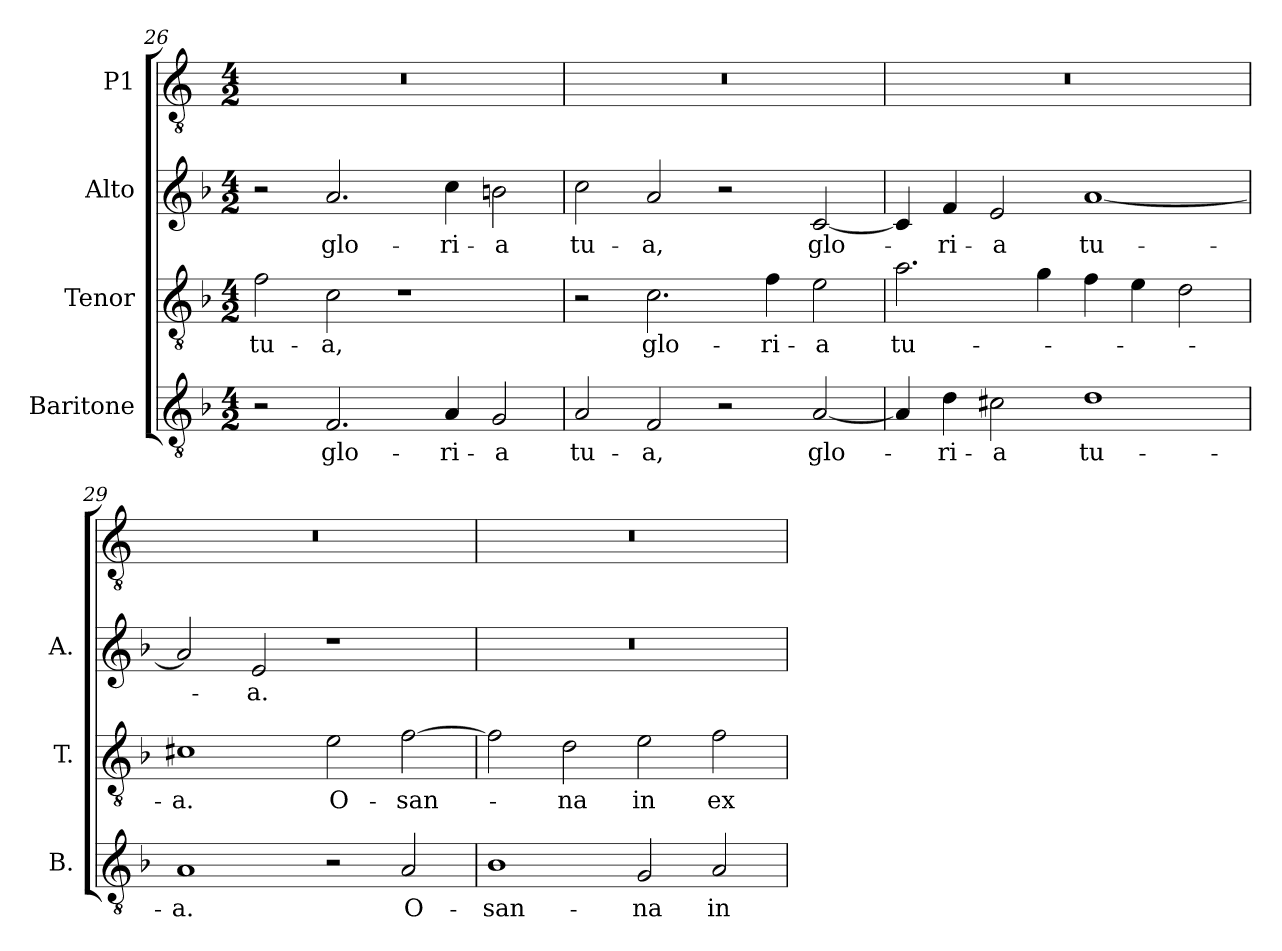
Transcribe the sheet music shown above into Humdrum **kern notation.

**kern	**text	**kern	**text	**kern	**text	**kern
*part4	*part4	*part3	*part3	*part2	*part2	*part1
*staff4	*staff4	*staff3	*staff3	*staff2	*staff2	*staff1
*I"Baritone	*	*I"Tenor	*	*I"Alto	*	*I"P1
*I'B.	*	*I'T.	*	*I'A.	*	*
*clefGv2	*	*clefGv2	*	*clefG2	*	*clefGv2
*ITrd7c12	*	*ITrd7c12	*	*	*	*ITrd7c12
*k[b-]	*	*k[b-]	*	*k[b-]	*	*k[]
*F:	*	*F:	*	*F:	*	*C:
*M4/2	*	*M4/2	*	*M4/2	*	*M4/2
=26	=26	=26	=26	=26	=26	=26
!	!	!	!LO:LY:b:color=#000000	!	!	!LO:N:vis=1
2r	.	2Fi\	tu-	2r	.	0r
!	!LO:LY:b:color=#000000	!	!	!	!	!
!	!	!	!LO:LY:b:color=#000000	!	!	!
!	!	!	!	!	!LO:LY:b:color=#000000	!
2.FFi/	glo-	2Ci\	-a,	2.ai/	glo-	.
.	.	1r	.	.	.	.
!	!LO:LY:b:color=#000000	!	!	!	!	!
!	!	!	!	!	!LO:LY:b:color=#000000	!
4AAi/	-ri-	.	.	4cci\	-ri-	.
!	!LO:LY:b:color=#000000	!	!	!	!	!
!	!	!	!	!	!LO:LY:b:color=#000000	!
2GGi/	-a	.	.	2bni\	-a	.
=27	=27	=27	=27	=27	=27	=27
!	!LO:LY:b:color=#000000	!	!	!	!	!
!	!	!	!	!	!LO:LY:b:color=#000000	!LO:N:vis=1
2AAi/	tu-	2r	.	2cci\	tu-	0r
!	!LO:LY:b:color=#000000	!	!	!	!	!
!	!	!	!LO:LY:b:color=#000000	!	!	!
!	!	!	!	!	!LO:LY:b:color=#000000	!
2FFi/	-a,	2.Ci\	glo-	2ai/	-a,	.
2r	.	.	.	2r	.	.
!	!	!	!LO:LY:b:color=#000000	!	!	!
.	.	4Fi\	-ri-	.	.	.
!	!LO:LY:b:color=#000000	!	!	!	!	!
!	!	!	!LO:LY:b:color=#000000	!	!	!
!	!	!	!	!	!LO:LY:b:color=#000000	!
[2AAi/	glo-	2Ei\	-a	[2ci/	glo-	.
=28	=28	=28	=28	=28	=28	=28
!	!	!	!LO:LY:b:color=#000000	!	!	!LO:N:vis=1
4AAi/]	.	2.Ai\	tu-	4ci/]	.	0r
!	!LO:LY:b:color=#000000	!	!	!	!	!
!	!	!	!	!	!LO:LY:b:color=#000000	!
4Di\	-ri-	.	.	4fi/	-ri-	.
!	!LO:LY:b:color=#000000	!	!	!	!	!
!	!	!	!	!	!LO:LY:b:color=#000000	!
2C#Xi\	-a	.	.	2ei/	-a	.
.	.	4Gi\	.	.	.	.
!	!LO:LY:b:color=#000000	!	!	!	!	!
!	!	!	!	!	!LO:LY:b:color=#000000	!
1Di	tu-	4Fi\	.	[1ai	tu-	.
.	.	4Ei\	.	.	.	.
.	.	2Di\	.	.	.	.
!!LO:PB:g=z
=29	=29	=29	=29	=29	=29	=29
!	!LO:LY:b:color=#000000	!	!	!	!	!
!	!	!	!LO:LY:b:color=#000000	!	!	!LO:N:vis=1
1AAi	-a.	1C#Xi	-a.	2ai/]	.	0r
!	!	!	!	!	!LO:LY:b:color=#000000	!
.	.	.	.	2ei/	-a.	.
!	!	!	!LO:LY:b:color=#000000	!	!	!
2r	.	2Ei\	O-	1r	.	.
!	!LO:LY:b:color=#000000	!	!	!	!	!
!	!	!	!LO:LY:b:color=#000000	!	!	!
2AAi/	O-	[2Fi\	-san-	.	.	.
=30	=30	=30	=30	=30	=30	=30
!	!LO:LY:b:color=#000000	!	!	!LO:N:vis=1	!	!LO:N:vis=1
1BB-i	-san-	2Fi\]	.	0r	.	0r
!	!	!	!LO:LY:b:color=#000000	!	!	!
.	.	2Di\	-na	.	.	.
!	!LO:LY:b:color=#000000	!	!	!	!	!
!	!	!	!LO:LY:b:color=#000000	!	!	!
2GGi/	-na	2Ei\	in	.	.	.
!	!LO:LY:b:color=#000000	!	!	!	!	!
!	!	!	!LO:LY:b:color=#000000	!	!	!
2AAi/	in	2Fi\	ex-	.	.	.
=	=	=	=	=	=	=
*-	*-	*-	*-	*-	*-	*-
